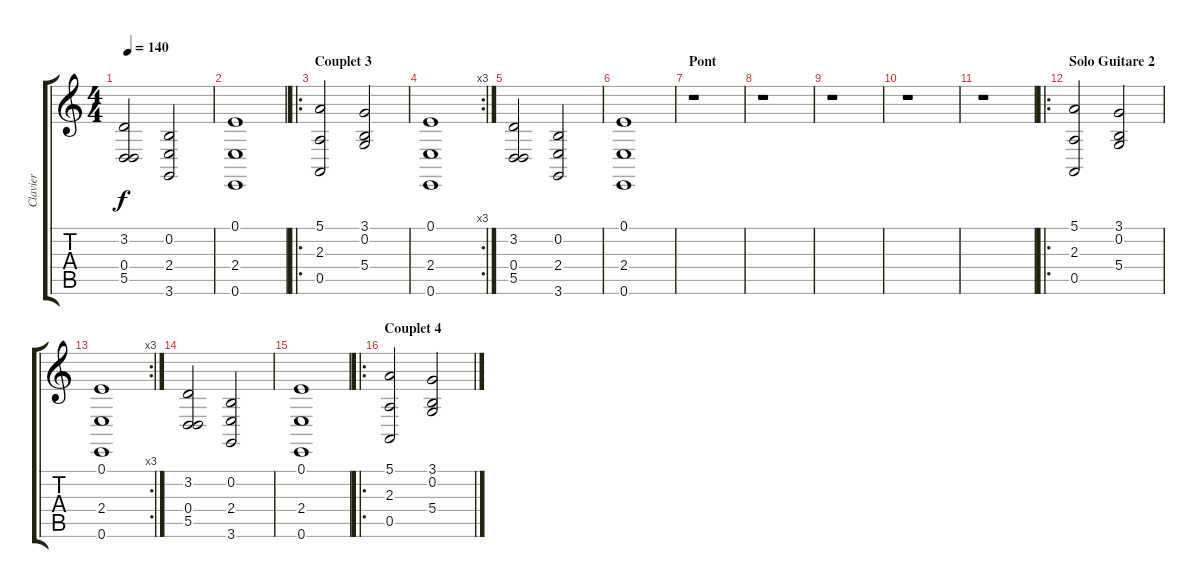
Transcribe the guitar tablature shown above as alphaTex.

\track ("Clavier" "Clavier") {instrument choiraahs}
\staff {score tabs}
\tuning (E4 B3 G3 D3 A2 E2) {hide}
\ts (4 4)
\tempo 140
\clef g2
\ks c
(3.2 0.4 5.5).2{dy f} (0.2 2.4 3.6).2 |
(0.1 2.4 0.6).1 |
\ro
\section ("" "Couplet 3")
(5.1 2.3 0.5).2 (3.1 0.2 5.4).2 |
\rc 3
(0.1 2.4 0.6).1 |
(3.2 0.4 5.5).2 (0.2 2.4 3.6).2 |
(0.1 2.4 0.6).1 |
\section ("" "Pont")
r.1 |
r.1 |
r.1 |
r.1 |
r.1 |
\ro
\section ("" "Solo Guitare 2")
(5.1 2.3 0.5).2 (3.1 0.2 5.4).2 |
\rc 3
(0.1 2.4 0.6).1 |
(3.2 0.4 5.5).2 (0.2 2.4 3.6).2 |
(0.1 2.4 0.6).1 |
\ro
\section ("" "Couplet 4")
(5.1 2.3 0.5).2 (3.1 0.2 5.4).2
